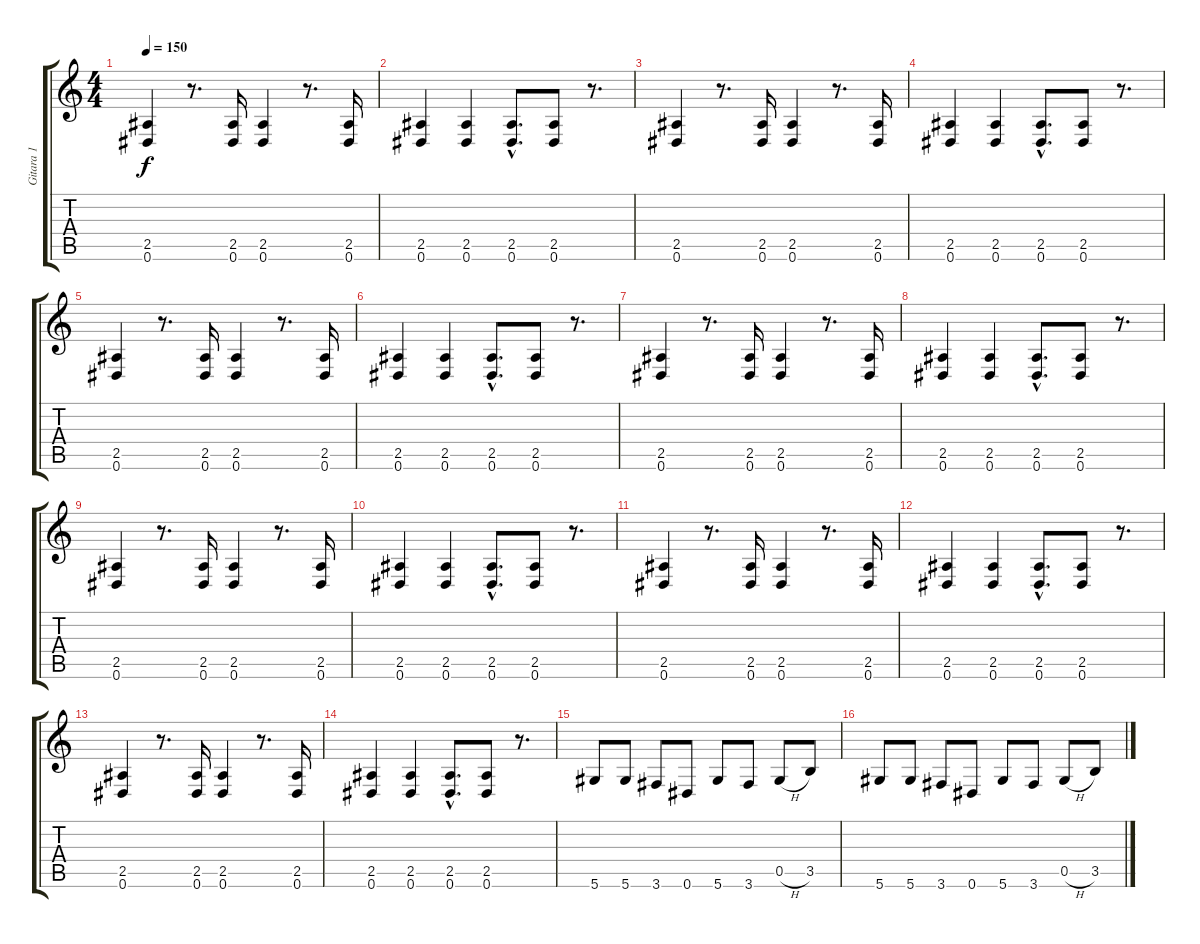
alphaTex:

\track ("Gitara 1" "Gitara 1") {instrument distortionguitar}
\staff {score tabs}
\tuning (Eb4 Bb3 Gb3 Db3 Ab2 Eb2) {hide}
\ts (4 4)
\tempo 150
\clef g2
\ks c
(2.5 0.6).4{dy f} r.8{d} (2.5 0.6).16 (2.5 0.6).4 r.8{d} (2.5 0.6).16 |
(2.5 0.6).4 (2.5 0.6).4 (2.5{hac} 0.6{hac}).8{d} (2.5 0.6).8 r.8{d} |
(2.5 0.6).4 r.8{d} (2.5 0.6).16 (2.5 0.6).4 r.8{d} (2.5 0.6).16 |
(2.5 0.6).4 (2.5 0.6).4 (2.5{hac} 0.6{hac}).8{d} (2.5 0.6).8 r.8{d} |
(2.5 0.6).4 r.8{d} (2.5 0.6).16 (2.5 0.6).4 r.8{d} (2.5 0.6).16 |
(2.5 0.6).4 (2.5 0.6).4 (2.5{hac} 0.6{hac}).8{d} (2.5 0.6).8 r.8{d} |
(2.5 0.6).4 r.8{d} (2.5 0.6).16 (2.5 0.6).4 r.8{d} (2.5 0.6).16 |
(2.5 0.6).4 (2.5 0.6).4 (2.5{hac} 0.6{hac}).8{d} (2.5 0.6).8 r.8{d} |
(2.5 0.6).4 r.8{d} (2.5 0.6).16 (2.5 0.6).4 r.8{d} (2.5 0.6).16 |
(2.5 0.6).4 (2.5 0.6).4 (2.5{hac} 0.6{hac}).8{d} (2.5 0.6).8 r.8{d} |
(2.5 0.6).4 r.8{d} (2.5 0.6).16 (2.5 0.6).4 r.8{d} (2.5 0.6).16 |
(2.5 0.6).4 (2.5 0.6).4 (2.5{hac} 0.6{hac}).8{d} (2.5 0.6).8 r.8{d} |
(2.5 0.6).4 r.8{d} (2.5 0.6).16 (2.5 0.6).4 r.8{d} (2.5 0.6).16 |
(2.5 0.6).4 (2.5 0.6).4 (2.5{hac} 0.6{hac}).8{d} (2.5 0.6).8 r.8{d} |
5.6.8 5.6.8 3.6.8 0.6.8 5.6.8 3.6.8 0.5{h}.8 3.5.8 |
5.6.8 5.6.8 3.6.8 0.6.8 5.6.8 3.6.8 0.5{h}.8 3.5.8
